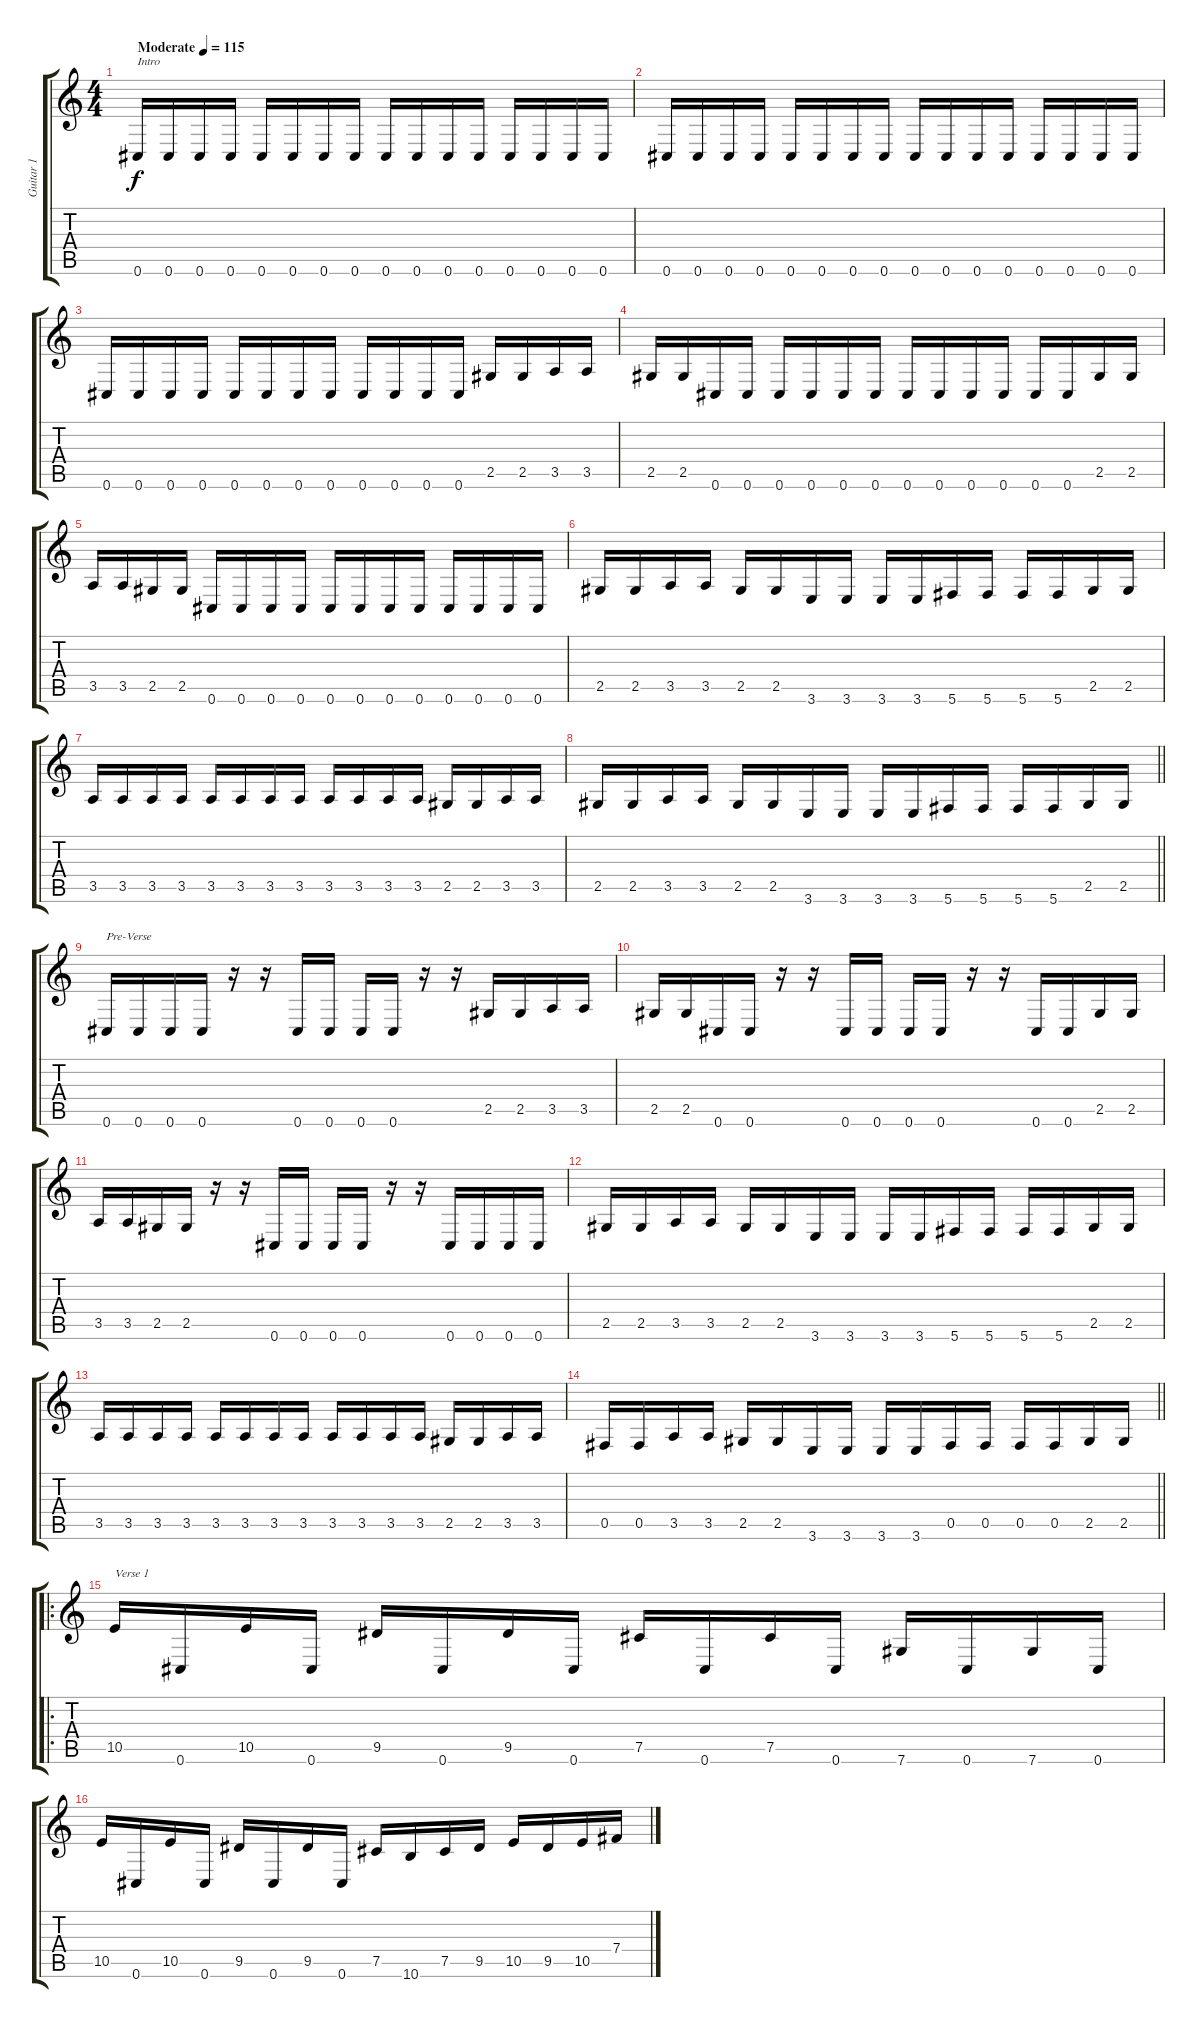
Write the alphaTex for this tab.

\track ("Guitar 1" "Guitar 1") {instrument distortionguitar}
\staff {score tabs}
\tuning (Db4 Ab3 E3 B2 Gb2 Db2) {hide}
\ts (4 4)
\tempo (115 "Moderate")
\clef g2
\ks c
0.6.16{txt "Intro" dy f volume 2 instrument distortionguitar} 0.6.16 0.6.16{volume 13} 0.6.16 0.6.16 0.6.16 0.6.16 0.6.16 0.6.16 0.6.16 0.6.16 0.6.16 0.6.16 0.6.16 0.6.16 0.6.16 |
0.6.16 0.6.16 0.6.16 0.6.16 0.6.16 0.6.16 0.6.16 0.6.16 0.6.16 0.6.16 0.6.16 0.6.16 0.6.16 0.6.16 0.6.16 0.6.16 |
0.6.16 0.6.16 0.6.16 0.6.16 0.6.16 0.6.16 0.6.16 0.6.16 0.6.16 0.6.16 0.6.16 0.6.16 2.5.16 2.5.16 3.5.16 3.5.16 |
2.5.16 2.5.16 0.6.16 0.6.16 0.6.16 0.6.16 0.6.16 0.6.16 0.6.16 0.6.16 0.6.16 0.6.16 0.6.16 0.6.16 2.5.16 2.5.16 |
3.5.16 3.5.16 2.5.16 2.5.16 0.6.16 0.6.16 0.6.16 0.6.16 0.6.16 0.6.16 0.6.16 0.6.16 0.6.16 0.6.16 0.6.16 0.6.16 |
2.5.16 2.5.16 3.5.16 3.5.16 2.5.16 2.5.16 3.6.16 3.6.16 3.6.16 3.6.16 5.6.16 5.6.16 5.6.16 5.6.16 2.5.16 2.5.16 |
3.5.16 3.5.16 3.5.16 3.5.16 3.5.16 3.5.16 3.5.16 3.5.16 3.5.16 3.5.16 3.5.16 3.5.16 2.5.16 2.5.16 3.5.16 3.5.16 |
\barLineRight lightlight
2.5.16 2.5.16 3.5.16 3.5.16 2.5.16 2.5.16 3.6.16 3.6.16 3.6.16 3.6.16 5.6.16 5.6.16 5.6.16 5.6.16 2.5.16 2.5.16 |
0.6.16{txt "Pre-Verse"} 0.6.16 0.6.16 0.6.16 r.16 r.16 0.6.16 0.6.16 0.6.16 0.6.16 r.16 r.16 2.5.16 2.5.16 3.5.16 3.5.16 |
2.5.16 2.5.16 0.6.16 0.6.16 r.16 r.16 0.6.16 0.6.16 0.6.16 0.6.16 r.16 r.16 0.6.16 0.6.16 2.5.16 2.5.16 |
3.5.16 3.5.16 2.5.16 2.5.16 r.16 r.16 0.6.16 0.6.16 0.6.16 0.6.16 r.16 r.16 0.6.16 0.6.16 0.6.16 0.6.16 |
2.5.16 2.5.16 3.5.16 3.5.16 2.5.16 2.5.16 3.6.16 3.6.16 3.6.16 3.6.16 5.6.16 5.6.16 5.6.16 5.6.16 2.5.16 2.5.16 |
3.5.16 3.5.16 3.5.16 3.5.16 3.5.16 3.5.16 3.5.16 3.5.16 3.5.16 3.5.16 3.5.16 3.5.16 2.5.16 2.5.16 3.5.16 3.5.16 |
\barLineRight lightlight
0.5.16 0.5.16 3.5.16 3.5.16 2.5.16 2.5.16 3.6.16 3.6.16 3.6.16 3.6.16 0.5.16 0.5.16 0.5.16 0.5.16 2.5.16 2.5.16 |
\ro
10.5.16{txt "Verse 1"} 0.6.16 10.5.16 0.6.16 9.5.16 0.6.16 9.5.16 0.6.16 7.5.16 0.6.16 7.5.16 0.6.16 7.6.16 0.6.16 7.6.16 0.6.16 |
10.5.16 0.6.16 10.5.16 0.6.16 9.5.16 0.6.16 9.5.16 0.6.16 7.5.16 10.6.16 7.5.16 9.5.16 10.5.16 9.5.16 10.5.16 7.4.16
